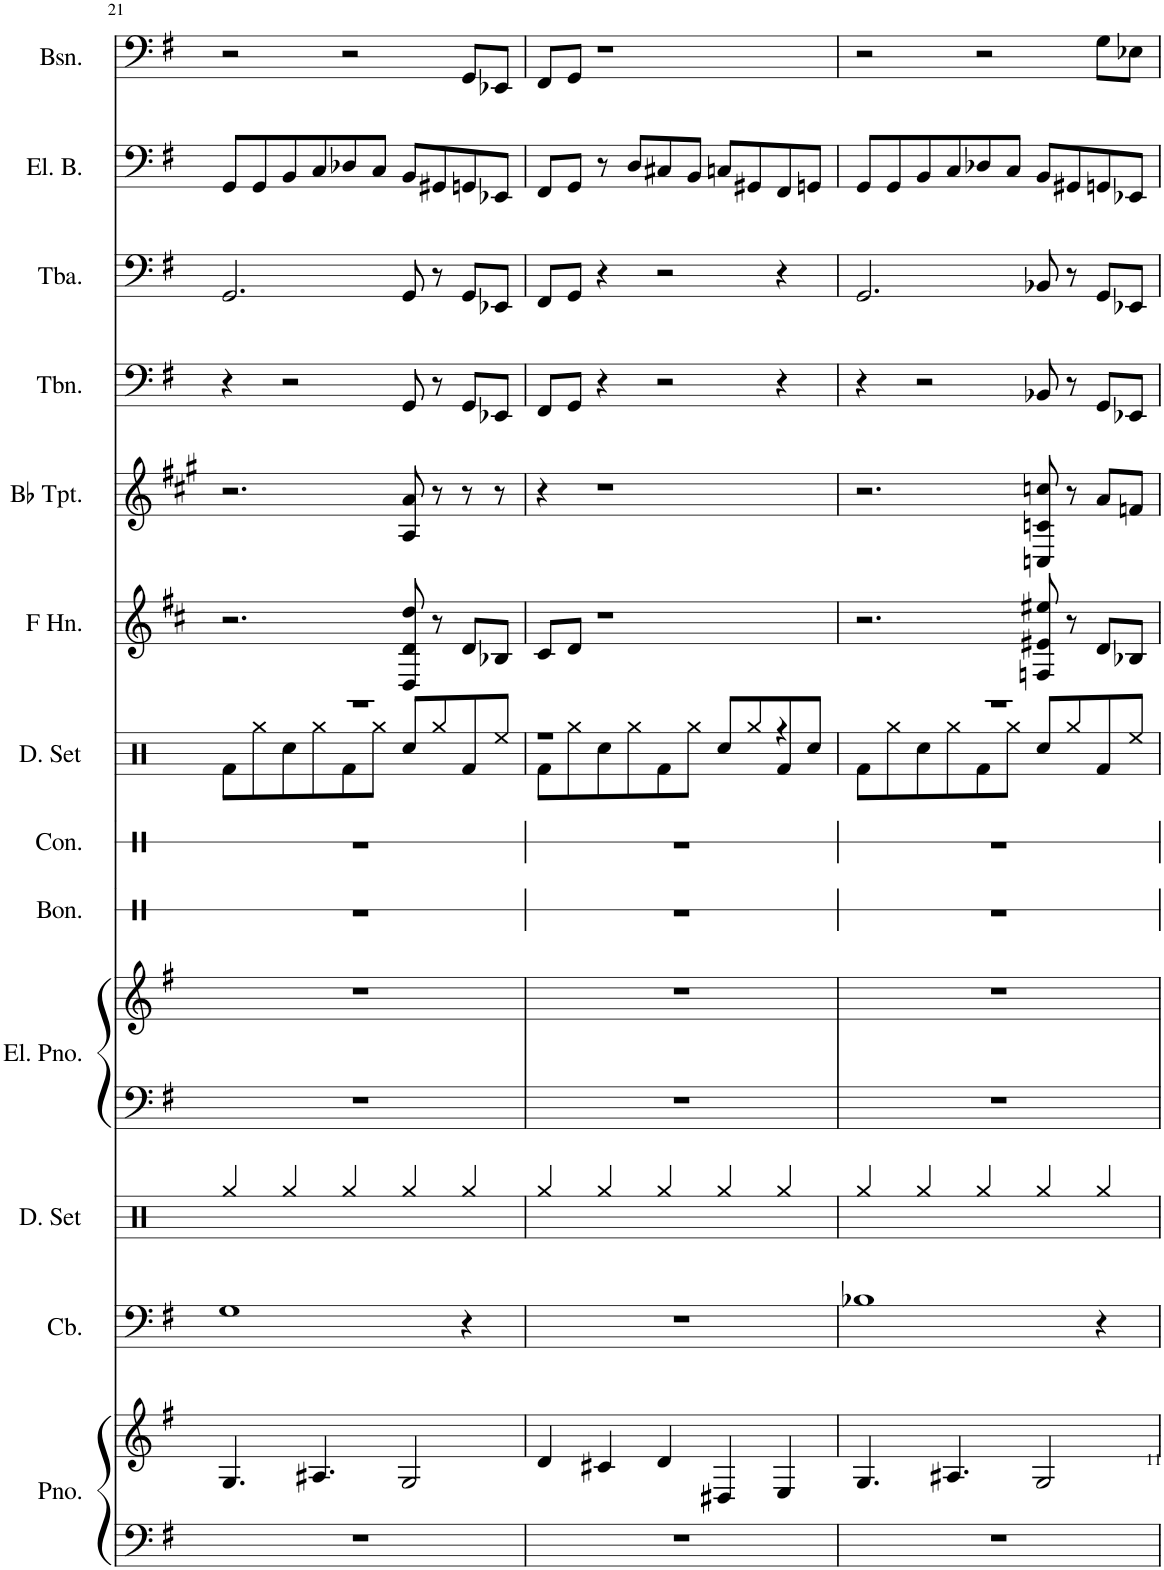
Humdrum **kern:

**kern	**kern	**kern	**kern	**kern	**kern	**kern	**kern	**kern	**kern	**kern	**kern	**kern	**kern	**kern
*part13	*part13	*part12	*part11	*part10	*part10	*part9	*part8	*part7	*part6	*part5	*part4	*part3	*part2	*part1
*staff15	*staff14	*staff13	*staff12	*staff11	*staff10	*staff9	*staff8	*staff7	*staff6	*staff5	*staff4	*staff3	*staff2	*staff1
*I"Piano	*	*I"Contrabass	*I"Drumset	*I"Electric Piano	*	*I"Bongos	*I"Congas	*I"Drumset	*I"Horn in F	*I"Bb Trumpet	*I"Trombone	*I"Tuba	*I"Electric Bass	*I"Bassoon
*I'Pno.	*	*I'Cb.	*I'D. Set	*I'El. Pno.	*	*I'Bon.	*I'Con.	*I'D. Set	*	*I'Bb Tpt.	*I'Tbn.	*I'Tba.	*I'El. B.	*I'Bsn.
!!LO:PB:g=z
*clefF4	*clefG2	*clefF4	*clefX	*clefF4	*clefG2	*clefX	*clefX	*clefX	*clefG2	*clefG2	*clefF4	*clefF4	*clefF4	*clefF4
*	*	*Trd7c12	*	*	*	*	*	*	*Trd4c7	*Trd1c2	*	*	*Trd7c12	*
*k[f#]	*k[f#]	*k[f#]	*k[]	*k[f#]	*k[f#]	*k[]	*k[]	*k[]	*k[f#c#]	*k[f#c#g#]	*k[f#]	*k[f#]	*k[f#]	*k[f#]
*M5/4	*M5/4	*M5/4	*M5/4	*M5/4	*M5/4	*M5/4	*M5/4	*M5/4	*M5/4	*M5/4	*M5/4	*M5/4	*M5/4	*M5/4
=21	=21	=21	=21	=21	=21	=21	=21	=21	=21	=21	=21	=21	=21	=21
*	*	*	*	*	*	*	*	*^	*	*	*	*	*	*
4%5r	4.G/	1G	4Rgg/	4%5r	4%5r	4%5r	4%5r	4%5r	8Rf\L	2.r	2.r	4r	2.GG/	8GG/L	2r
.	.	.	.	.	.	.	.	.	8Rgg\	.	.	.	.	8GG/	.
.	.	.	4Rgg/	.	.	.	.	.	8Rcc\	.	.	2r	.	8BB/	.
.	4.A#X/	.	.	.	.	.	.	.	8Rgg\	.	.	.	.	8C/	.
.	.	.	4Rgg/	.	.	.	.	.	8Rf\	.	.	.	.	8D-X/	2r
.	.	.	.	.	.	.	.	.	8Rgg\J	.	.	.	.	8C/J	.
.	2G/	.	4Rgg/	.	.	.	.	.	8Rcc/L	8D/ 8d/ 8dd/	8A/ 8a/	8GG/	8GG/	8BB/L	.
.	.	.	.	.	.	.	.	.	8Rgg/	8r	8r	8r	8r	8GG#X/	.
.	.	4r	4Rgg/	.	.	.	.	.	8Rf/	8d/L	8r	8GG/L	8GG/L	8GGn/	8GG/L
.	.	.	.	.	.	.	.	.	8Ree/J	8B-X/J	8r	8EE-X/J	8EE-X/J	8EE-X/J	8EE-X/J
=22	=22	=22	=22	=22	=22	=22	=22	=22	=22	=22	=22	=22	=22	=22	=22
4%5r	4d/	4%5r	4Rgg/	4%5r	4%5r	4%5r	4%5r	1r	8Rf\L	8c#/L	4r	8FF#/L	8FF#/L	8FF#/L	8FF#/L
.	.	.	.	.	.	.	.	.	8Rgg\	8d/J	.	8GG/J	8GG/J	8GG/J	8GG/J
.	4c#X/	.	4Rgg/	.	.	.	.	.	8Rcc\	1r	1r	4r	4r	8r	1r
.	.	.	.	.	.	.	.	.	8Rgg\	.	.	.	.	8D/L	.
.	4d/	.	4Rgg/	.	.	.	.	.	8Rf\	.	.	2r	2r	8C#X/	.
.	.	.	.	.	.	.	.	.	8Rgg\J	.	.	.	.	8BB/J	.
.	4D#X/	.	4Rgg/	.	.	.	.	.	8Rcc/L	.	.	.	.	8Cn/L	.
.	.	.	.	.	.	.	.	.	8Rgg/	.	.	.	.	8GG#X/	.
.	4E/	.	4Rgg/	.	.	.	.	4r	8Rf/	.	.	4r	4r	8FF#/	.
.	.	.	.	.	.	.	.	.	8Rcc/J	.	.	.	.	8GGn/J	.
=23	=23	=23	=23	=23	=23	=23	=23	=23	=23	=23	=23	=23	=23	=23	=23
4%5r	4.G/	1B-X	4Rgg/	4%5r	4%5r	4%5r	4%5r	4%5r	8Rf\L	2.r	2.r	4r	2.GG/	8GG/L	2r
.	.	.	.	.	.	.	.	.	8Rgg\	.	.	.	.	8GG/	.
.	.	.	4Rgg/	.	.	.	.	.	8Rcc\	.	.	2r	.	8BB/	.
.	4.A#X/	.	.	.	.	.	.	.	8Rgg\	.	.	.	.	8C/	.
.	.	.	4Rgg/	.	.	.	.	.	8Rf\	.	.	.	.	8D-X/	2r
.	.	.	.	.	.	.	.	.	8Rgg\J	.	.	.	.	8C/J	.
.	2G/	.	4Rgg/	.	.	.	.	.	8Rcc/L	8Fn/ 8e#X/ 8ee#X/	8Cn/ 8cn/ 8ccn/	8BB-X/	8BB-X/	8BB/L	.
.	.	.	.	.	.	.	.	.	8Rgg/	8r	8r	8r	8r	8GG#X/	.
.	.	4r	4Rgg/	.	.	.	.	.	8Rf/	8d/L	8a/L	8GG/L	8GG/L	8GGn/	8G\L
.	.	.	.	.	.	.	.	.	8Ree/J	8B-X/J	8fn/J	8EE-X/J	8EE-X/J	8EE-X/J	8E-X\J
*	*	*	*	*	*	*	*	*v	*v	*	*	*	*	*	*
=	=	=	=	=	=	=	=	=	=	=	=	=	=	=
*-	*-	*-	*-	*-	*-	*-	*-	*-	*-	*-	*-	*-	*-	*-
